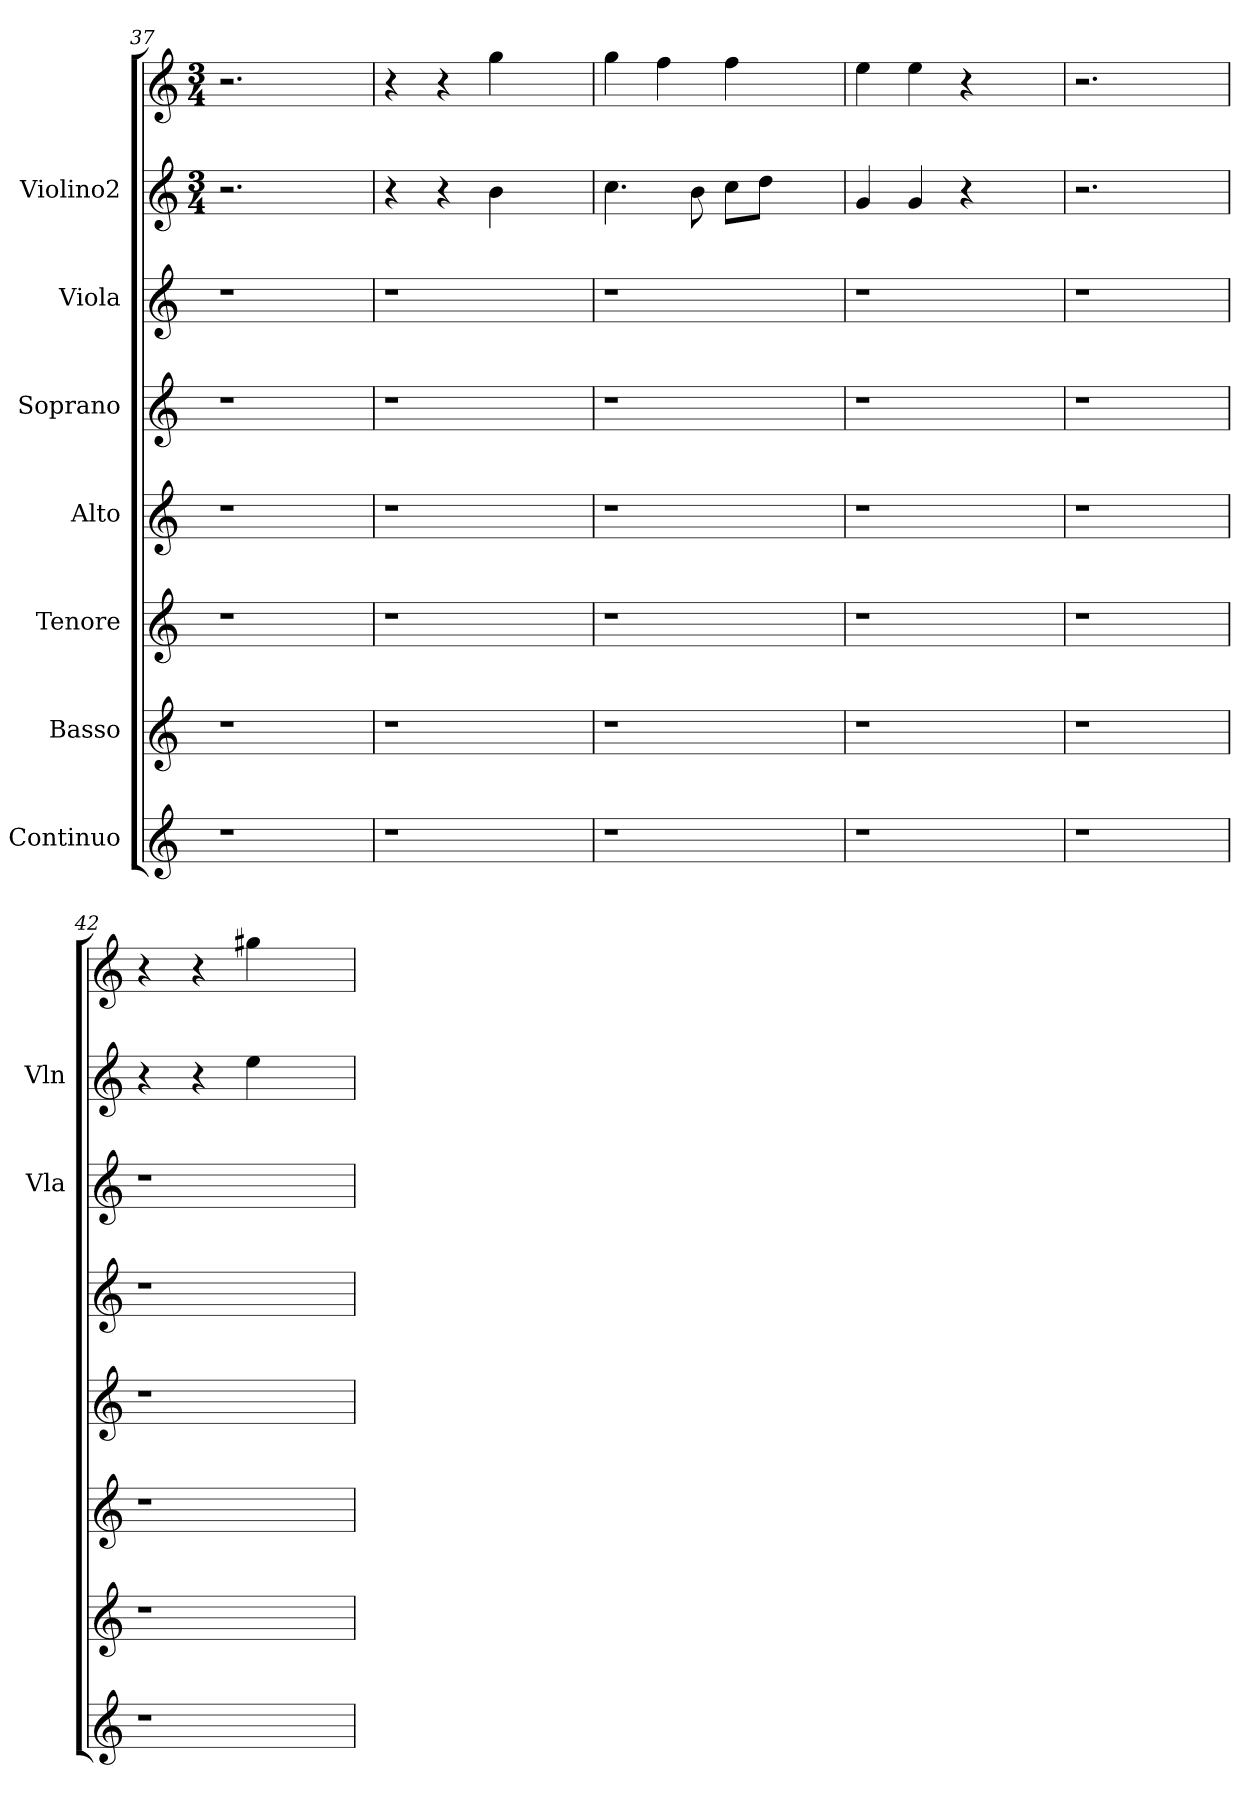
**kern	**kern	**kern	**kern	**kern	**kern	**kern	**kern
*part7	*part6	*part5	*part4	*part3	*part2	*part1	*part1
*staff8	*staff7	*staff6	*staff5	*staff4	*staff3	*staff2	*staff1
*I"Continuo	*I"Basso	*I"Tenore	*I"Alto	*I"Soprano	*I"Viola	*I"Violino2	*
*	*	*	*	*	*I'Vla	*I'Vln	*
*clefG2	*clefG2	*clefG2	*clefG2	*clefG2	*clefG2	*clefG2	*clefG2
*k[]	*k[]	*k[]	*k[]	*k[]	*k[]	*k[]	*k[]
*	*	*	*	*	*	*M3/4	*M3/4
=37	=37	=37	=37	=37	=37	=37	=37
1r	1r	1r	1r	1r	1r	2.r	2.r
.	.	.	.	.	.	4ryy	4ryy
!!LO:LB:g=z
=38	=38	=38	=38	=38	=38	=38	=38
1r	1r	1r	1r	1r	1r	4r	4r
.	.	.	.	.	.	4r	4r
.	.	.	.	.	.	4b\	4gg\
.	.	.	.	.	.	4ryy	4ryy
=39	=39	=39	=39	=39	=39	=39	=39
1r	1r	1r	1r	1r	1r	4.cc\	4gg\
.	.	.	.	.	.	.	4ff\
.	.	.	.	.	.	8b\	.
.	.	.	.	.	.	8cc\L	4ff\
.	.	.	.	.	.	8dd\J	.
.	.	.	.	.	.	4ryy	4ryy
=40	=40	=40	=40	=40	=40	=40	=40
1r	1r	1r	1r	1r	1r	4g/	4ee\
.	.	.	.	.	.	4g/	4ee\
.	.	.	.	.	.	4r	4r
.	.	.	.	.	.	4ryy	4ryy
=41	=41	=41	=41	=41	=41	=41	=41
1r	1r	1r	1r	1r	1r	2.r	2.r
.	.	.	.	.	.	4ryy	4ryy
=42	=42	=42	=42	=42	=42	=42	=42
1r	1r	1r	1r	1r	1r	4r	4r
.	.	.	.	.	.	4r	4r
.	.	.	.	.	.	4ee\	4gg#X\
.	.	.	.	.	.	4ryy	4ryy
=	=	=	=	=	=	=	=
*-	*-	*-	*-	*-	*-	*-	*-
